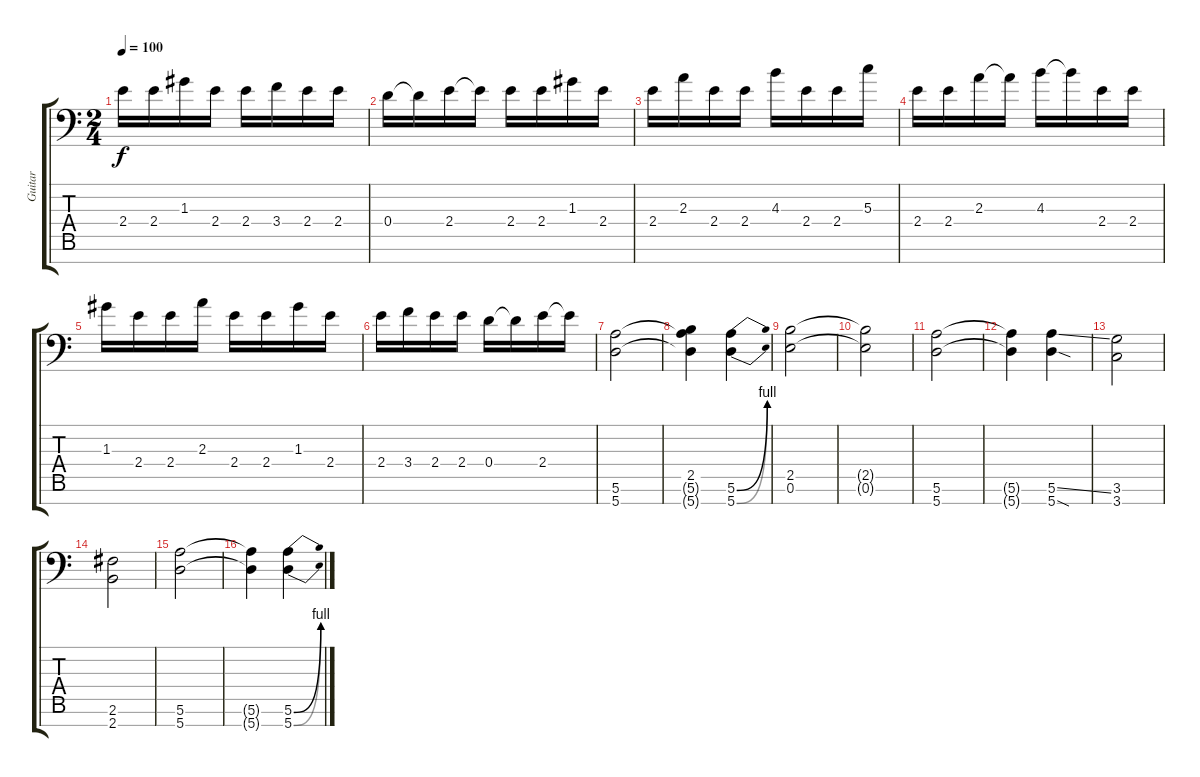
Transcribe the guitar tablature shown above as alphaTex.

\track ("Guitar" "Guitar") {instrument distortionguitar}
\staff {score tabs}
\tuning (E4 B3 G3 D3 A2 E2 A1) {hide}
\ts (2 4)
\tempo 100
\clef f4
\ks c
2.4.16{dy f} 2.4.16 1.3.16 2.4.16 2.4.16 3.4.16 2.4.16 2.4.16 |
0.4.16 0.4{t}.16 2.4.16 2.4{t}.16 2.4.16 2.4.16 1.3.16 2.4.16 |
2.4.16 2.3.16 2.4.16 2.4.16 4.3.16 2.4.16 2.4.16 5.3.16 |
2.4.16 2.4.16 2.3.16 2.3{t}.16 4.3.16 4.3{t}.16 2.4.16 2.4.16 |
1.3.16 2.4.16 2.4.16 2.3.16 2.4.16 2.4.16 1.3.16 2.4.16 |
2.4.16 3.4.16 2.4.16 2.4.16 0.4.16 0.4{t}.16 2.4.16 2.4{t}.16 |
(5.6 5.7).2 |
(2.5 5.6{t} 5.7{t}).4 (5.6{be (bend 0 0 60 4)} 5.7{be (bend 0 0 60 4)}).4 |
(2.5 0.6).2 |
(2.5{t} 0.6{t}).2 |
(5.6 5.7).2 |
(5.6{t} 5.7{t}).4 (5.6{ss} 5.7{sod}).4 |
(3.6 3.7).2 |
(2.6 2.7).2 |
(5.6 5.7).2 |
(5.6{t} 5.7{t}).4 (5.6{be (bend 0 0 60 4)} 5.7{be (bend 0 0 60 4)}).4
